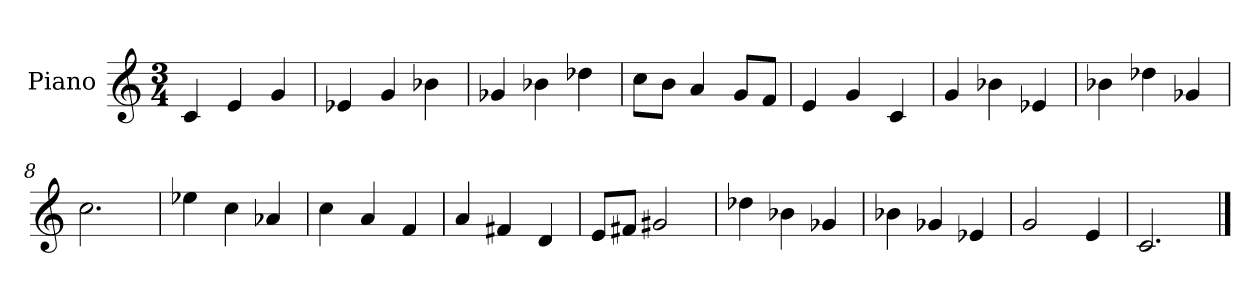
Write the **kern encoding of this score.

**kern
*part1
*staff1
*I"Piano
*I'Pno
*clefG2
*k[]
*M3/4
=1
4c/
4e/
4g/
=2
4e-X/
4g/
4b-X\
=3
4g-X/
4b-X\
4dd-X\
=4
8cc\L
8b\J
4a/
8g/L
8f/J
=5
4e/
4g/
4c/
=6
4g/
4b-X\
4e-X/
=7
4b-X\
4dd-X\
4g-X/
=8
2.cc\
=9
4ee-X\
4cc\
4a-X/
=10
4cc\
4a/
4f/
=11
4a/
4f#X/
4d/
=12
8e/L
8f#X/J
2g#X/
=13
4dd-X\
4b-X\
4g-X/
=14
4b-X\
4g-X/
4e-X/
=15
2g/
4e/
=16
2.c/
==
*-
